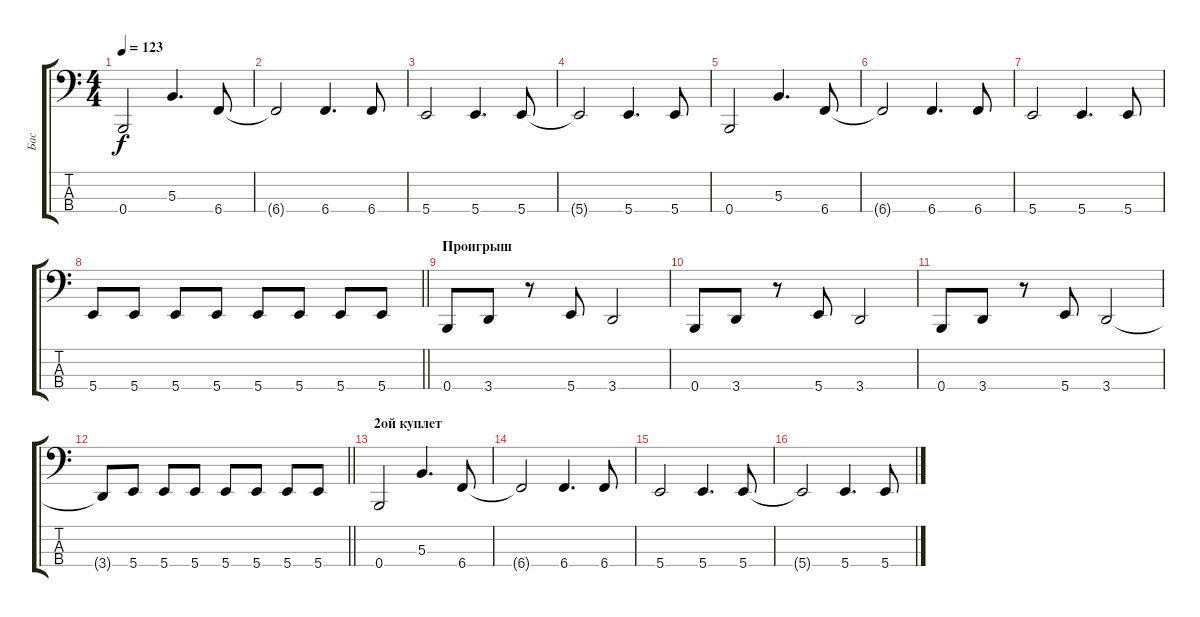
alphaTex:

\track ("Бас" "Бас") {instrument electricbassfinger}
\staff {score tabs}
\tuning (E2 B1 Gb1 B0) {hide}
\ts (4 4)
\tempo 123
\clef f4
\ks c
0.4.2{dy f} 5.3.4{d} 6.4.8 |
6.4{t}.2 6.4.4{d} 6.4.8 |
5.4.2 5.4.4{d} 5.4.8 |
5.4{t}.2 5.4.4{d} 5.4.8 |
0.4.2 5.3.4{d} 6.4.8 |
6.4{t}.2 6.4.4{d} 6.4.8 |
5.4.2 5.4.4{d} 5.4.8 |
\barLineRight lightlight
5.4.8 5.4.8 5.4.8 5.4.8 5.4.8 5.4.8 5.4.8 5.4.8 |
\section ("" "Проигрыш")
0.4.8 3.4.8 r.8 5.4.8 3.4.2 |
0.4.8 3.4.8 r.8 5.4.8 3.4.2 |
0.4.8 3.4.8 r.8 5.4.8 3.4.2 |
\barLineRight lightlight
3.4{t}.8 5.4.8 5.4.8 5.4.8 5.4.8 5.4.8 5.4.8 5.4.8 |
\section ("" "2ой куплет")
0.4.2 5.3.4{d} 6.4.8 |
6.4{t}.2 6.4.4{d} 6.4.8 |
5.4.2 5.4.4{d} 5.4.8 |
5.4{t}.2 5.4.4{d} 5.4.8
